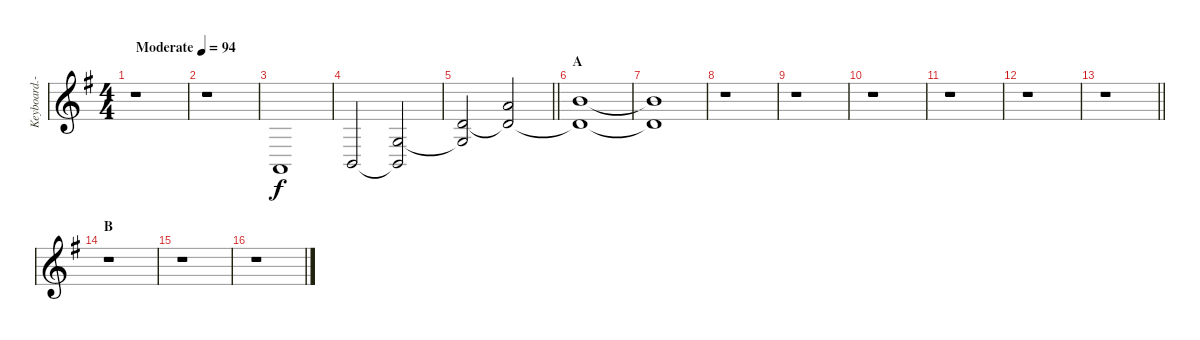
\track ("Keyboard.-III" "Keyboard.-") {instrument stringensemble1}
\staff {score}
\tuning (E4 B3 G3 D3 A2 E2 B1) {hide}
\ts (4 4)
\tempo (94 "Moderate")
\clef g2
\ks g
r.1{dy f instrument stringensemble1} |
r.1 |
0.5.1 |
2.5.2 (0.3 2.5{t}).2 |
\barLineRight lightlight
(3.2 0.3{t}).2 (5.1 3.2{t}).2 |
\section ("" "A")
(7.1 3.2{t}).1{volume 5} |
(7.1{t} 3.2{t}).1 |
r.1 |
r.1 |
r.1 |
r.1 |
r.1 |
\barLineRight lightlight
r.1 |
\section ("" "B")
r.1 |
r.1 |
r.1
